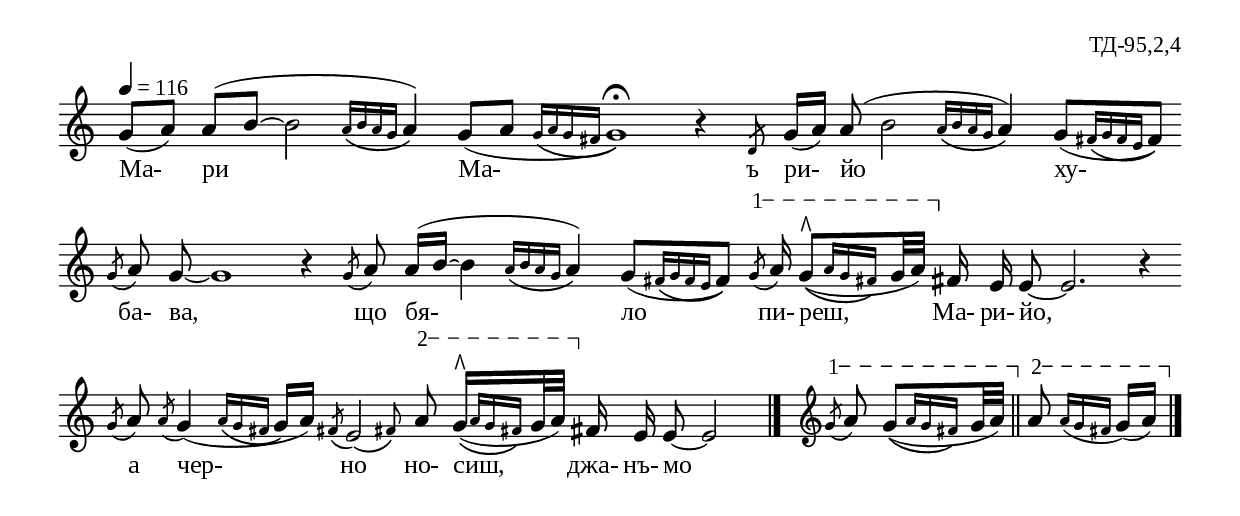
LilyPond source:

%{
td_095_2_04
%}

\include "td-preamble.ly"

\score {
\relative c'' {
\tempo 4 = 116
\cadenzaOn
\phrasingSlurDown
g8([ a]) a([ b]~ b2 \grace { a16[\( b a g] } a4\)) 
g8[( a] \grace { g16[\( a g fis] } g1\)\fermata) r4 \iii d8 g16[( a]) 
a8\noBeam( b2 \grace { a16[\( b a g] } a4\))
\bar ""
g8[( \grace { fis!16[\( g fis e] } fis8\)]) \bar ""
\acciaccatura g8 a g\noBeam~ g1 r4
\acciaccatura g8 a\noBeam a16[( b]~ b4 \grace { a16[\( b a g] } a4\)) \bar ""
g8[( \grace { fis!16[\( g fis e] } fis8\)]) 
\bar ""
\varA
\acciaccatura g8\startTextSpan a16\noBeam \afterGrace g8^\rtoe([\( { a16[ g fis!]\) } g32 a\stopTextSpan]) \bar ""
fis!16\noBeam e e8\noBeam~ e2. r4 \bar "" \acciaccatura g8 a\noBeam \bar ""
\acciaccatura a8 g4( \grace { a16[\( g fis!] } g\)[ a])
\bar ""
\acciaccatura fis!8 \afterGrace e2\( { fis!8\) } 
\varB
a8\startTextSpan\noBeam \afterGrace g16^\rtoe([\( { a[ g fis!\)] } g32 a\stopTextSpan]) 
fis!16\noBeam e e8\noBeam~ e2
 \bar "|." 
  s16 \clef treble
\varA
\acciaccatura g8\startTextSpan a\noBeam \afterGrace g([\( { a16[ g fis!]\) } g32 a\stopTextSpan]) \bar "||"  
\varB
a8\startTextSpan\noBeam \acciaccatura { a16[ g fis!] } g16[( a\stopTextSpan]) 
 \bar "|."   

}
\addlyrics { Ма- ри Ма- ъ ри- йо ху- ба- ва, що бя- ло пи- реш, Ма- ри- йо, 
а чер- но но- сиш, джа- нъ- мо }
%
\layout {
   \context { 
	    \Staff \remove "Time_signature_engraver" } 
  indent = #0
  line-width = 190\mm
  ragged-right=##f
}
%
\midi { 
	\context {
		\Score tempoWholesPerMinute = #(ly:make-moment 116 4)
		}
	}
}
%
\header{
  opus = "ТД-95,2,4"
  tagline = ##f
}


